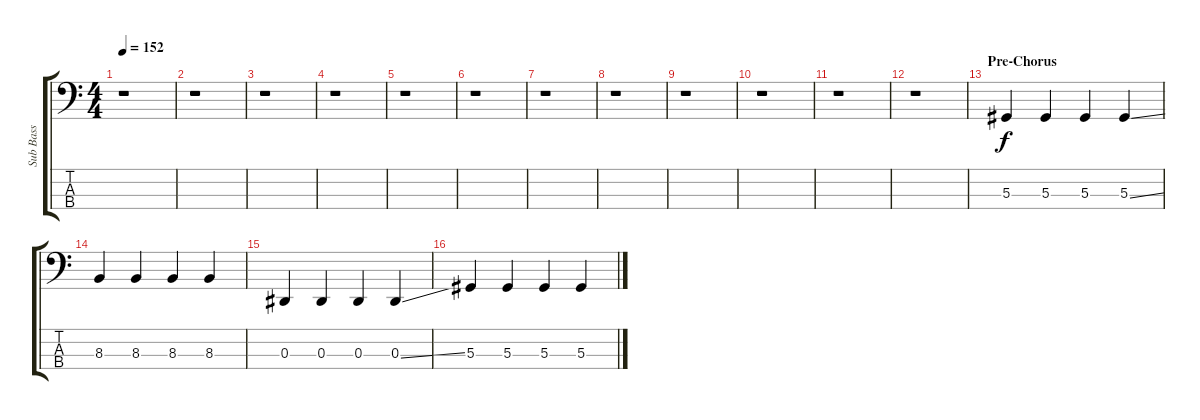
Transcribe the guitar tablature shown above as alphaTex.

\track ("Sub Bass" "Sub Bass") {instrument synthbass1}
\staff {score tabs}
\tuning (Db2 Ab1 Eb1 Ab0) {hide}
\ts (4 4)
\tempo 152
\clef f4
\ks c
r.1{dy f} |
r.1 |
r.1 |
r.1 |
r.1 |
r.1 |
r.1 |
r.1 |
r.1 |
r.1 |
r.1 |
\section ("" "")
r.1 |
\section ("" "Pre-Chorus")
5.3.4 5.3.4 5.3.4 5.3{ss}.4 |
8.3.4 8.3.4 8.3.4 8.3.4 |
0.3.4 0.3.4 0.3.4 0.3{ss}.4 |
5.3.4 5.3.4 5.3.4 5.3.4
